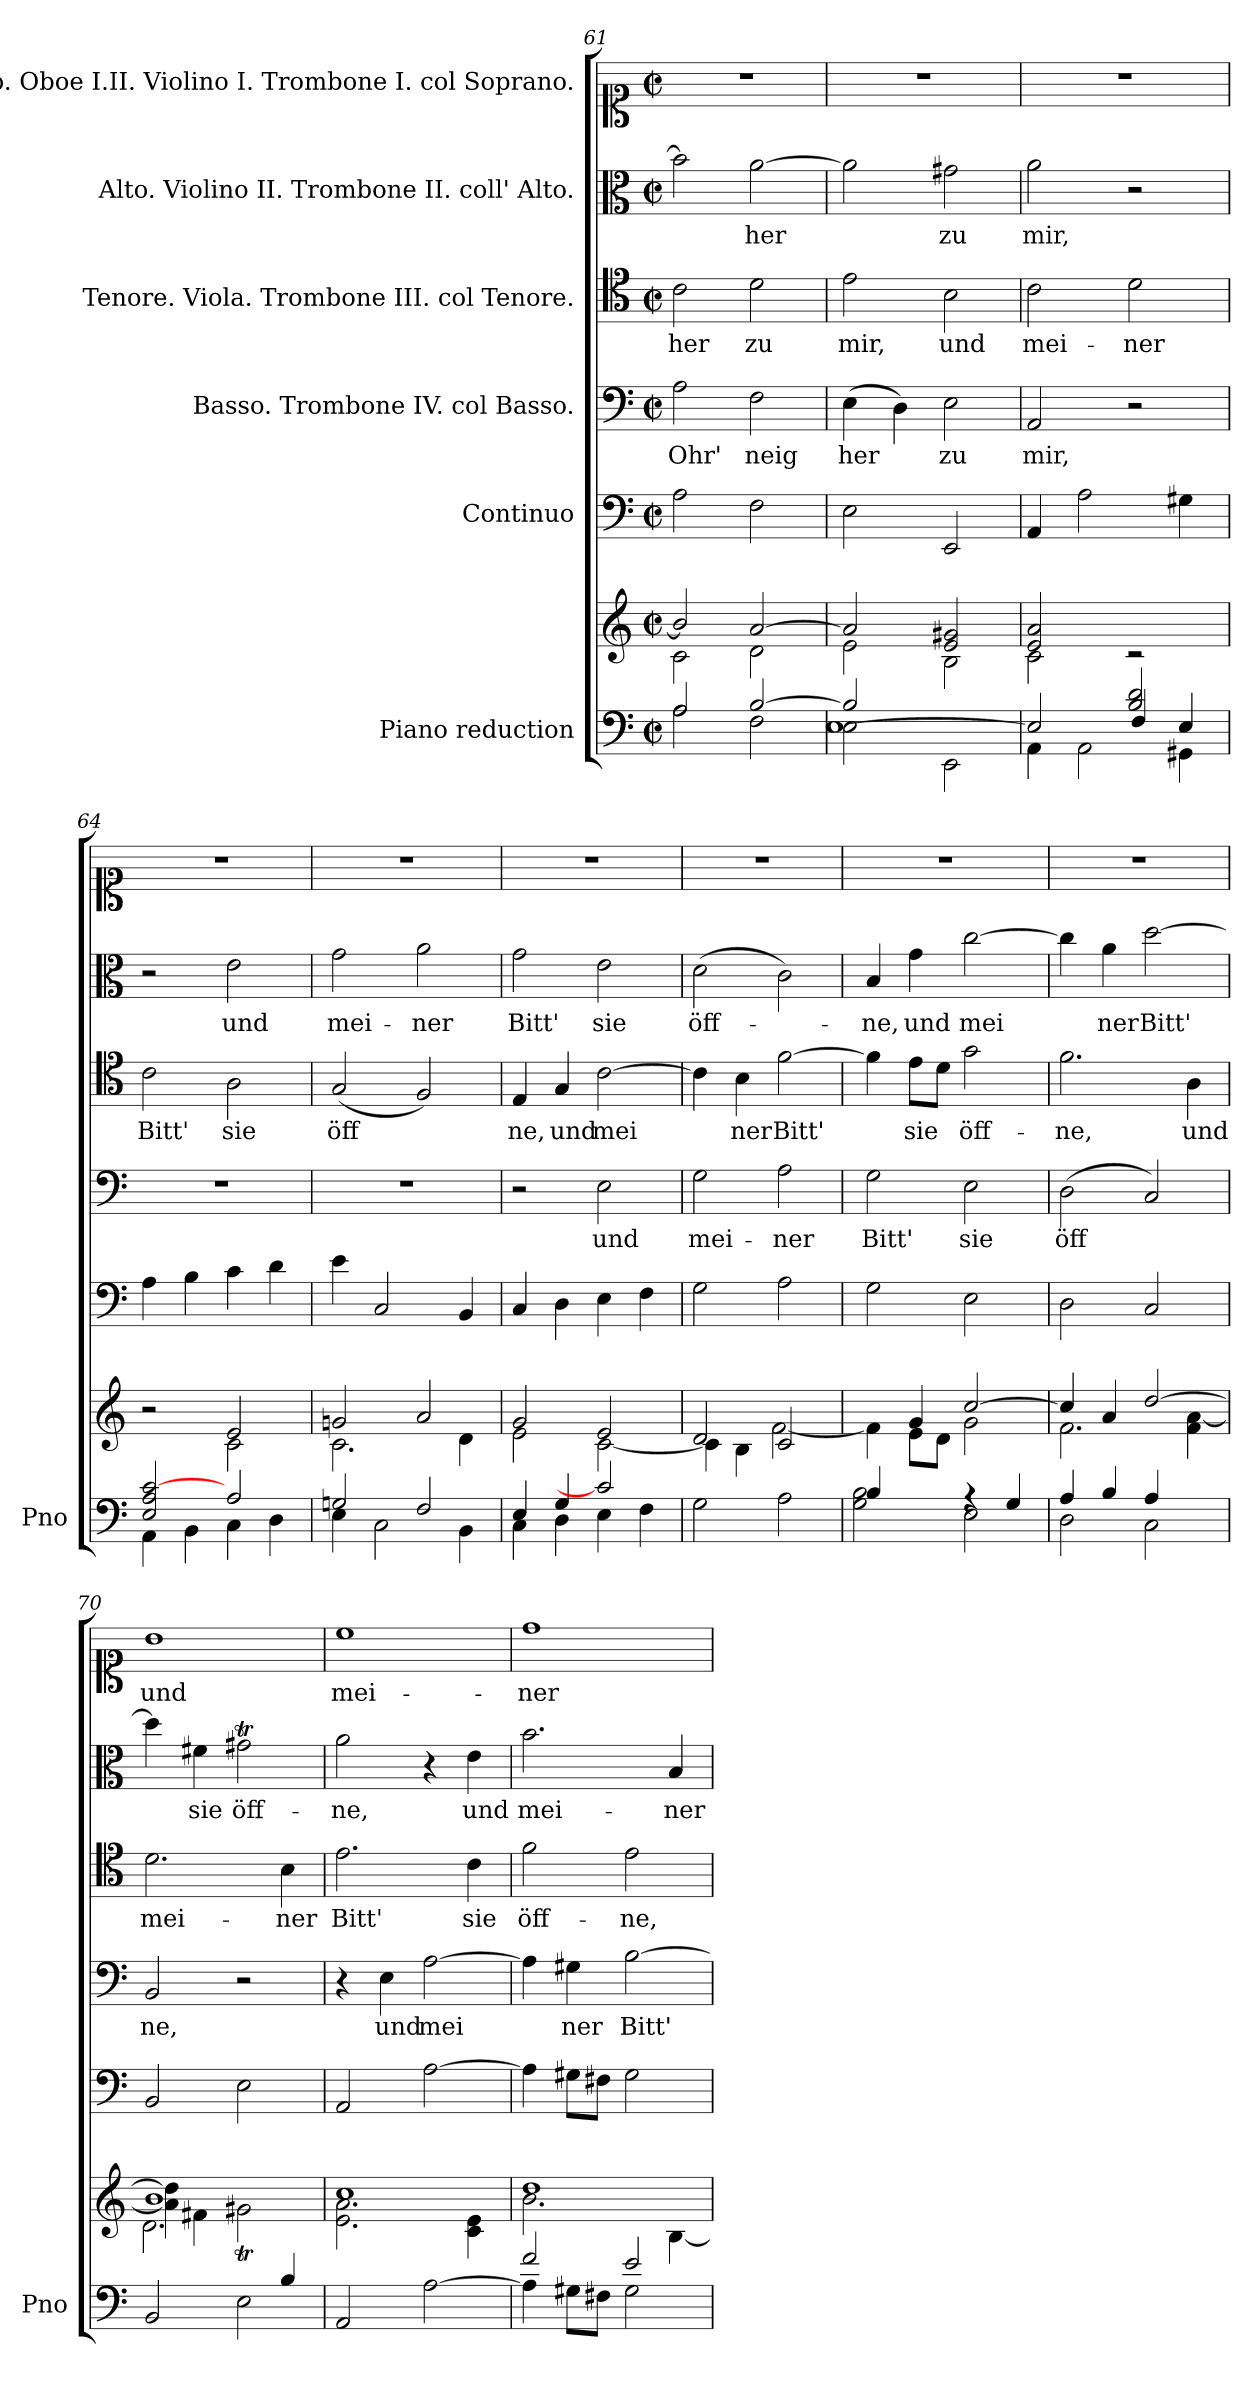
**kern	**kern	**kern	**kern	**text	**kern	**text	**kern	**text	**kern	**text
*part6	*part6	*part5	*part4	*part4	*part3	*part3	*part2	*part2	*part1	*part1
*staff7	*staff6	*staff5	*staff4	*staff4	*staff3	*staff3	*staff2	*staff2	*staff1	*staff1
*I"Piano reduction	*	*I"Continuo	*I"Basso. Trombone IV. col Basso.	*	*I"Tenore. Viola. Trombone III. col Tenore.	*	*I"Alto. Violino II. Trombone II. coll' Alto.	*	*I"Soprano. Oboe I.II. Violino I. Trombone I. col Soprano.	*
*I'Pno	*	*	*	*	*	*	*	*	*	*
*clefF4	*clefG2	*clefF4	*clefF4	*	*clefC4	*	*clefC3	*	*clefC1	*
*k[]	*k[]	*k[]	*k[]	*	*k[]	*	*k[]	*	*k[]	*
*M2/2	*M2/2	*M2/2	*M2/2	*	*M2/2	*	*M2/2	*	*M2/2	*
*met(c|)	*met(c|)	*met(c|)	*met(c|)	*	*met(c|)	*	*met(c|)	*	*met(c|)	*
=61	=61	=61	=61	=61	=61	=61	=61	=61	=61	=61
*^	*^	*	*	*	*	*	*	*	*	*
!	!	!	!	!	!	!LO:LY:b	!	!LO:LY:b	!	!	!	!
2A/	2A\	2b/]	2c\	2A\	2A\	Ohr'	2c\	her	2b\]	.	1r	.
!	!	!	!	!	!	!LO:LY:b	!	!LO:LY:b	!	!LO:LY:b	!	!
[2B/	2F\	[2a/	2d\	2F\	2F\	neig	2d\	zu	[2a\	her	.	.
!!LO:LB:g=z
=62	=62	=62	=62	=62	=62	=62	=62	=62	=62	=62	=62	=62
*	*^	*	*	*	*	*	*	*	*	*	*	*
!	!	!	!	!	!	!	!LO:LY:b	!	!LO:LY:b	!	!	!	!
2B/]	2E\	[1E	2a/]	2e\	2E\	(>4E\	her	2e\	mir,	2a\]	.	1r	.
.	.	.	.	.	.	4D\)	.	.	.	.	.	.	.
!	!	!	!	!	!	!	!LO:LY:b	!	!LO:LY:b	!	!LO:LY:b	!	!
2ryy	2EE\	.	2e/ 2g#X/	2B\	2EE/	2E\	zu	2B\	und	2g#X\	zu	.	.
=63	=63	=63	=63	=63	=63	=63	=63	=63	=63	=63	=63	=63	=63
!	!	!	!	!	!	!	!LO:LY:b	!	!LO:LY:b	!	!LO:LY:b	!	!
2ryy	2E/]	4AA\	2e/ 2a/	2c\	4AA/	2AA/	mir,	2c\	mei-	2a\	mir,	1r	.
.	.	2AA\	.	.	2A\	.	.	.	.	.	.	.	.
!	!	!	!	!	!	!	!	!	!LO:LY:b	!	!	!	!
2B/ 2d/	4F/	.	2rc	2ryy	.	2r	.	2d\	ner	2r	.	.	.
.	4E/	4GG#X\	.	.	4G#X\	.	.	.	.	.	.	.	.
=64	=64	=64	=64	=64	=64	=64	=64	=64	=64	=64	=64	=64	=64
!	!	!	!	!	!	!	!	!	!LO:LY:b	!	!	!	!
*	*v	*v	*	*	*	*	*	*	*	*	*	*	*
2E/ 2A/ [2c/	4AA\	2r	2ryy	4A\	1r	.	2c\	Bitt'	2r	.	1r	.
.	4BB\	.	.	4B\	.	.	.	.	.	.	.	.
!	!	!	!	!	!	!	!	!LO:LY:b	!	!LO:LY:b	!	!
2A/	4C\	2e/	2c\	4c\	.	.	2A\	sie	2e\	und	.	.
.	4D\	.	.	4d\	.	.	.	.	.	.	.	.
=65	=65	=65	=65	=65	=65	=65	=65	=65	=65	=65	=65	=65
!	!	!	!	!	!	!	!	!LO:LY:b	!	!LO:LY:b	!	!
2Gn/	4E\	2gn/	2.c\	4e\	1r	.	(<2G/	öff	2g\	mei-	1r	.
.	2C\	.	.	2C/	.	.	.	.	.	.	.	.
!	!	!	!	!	!	!	!	!	!	!LO:LY:b	!	!
2F/	.	2a/	.	.	.	.	2F/)	.	2a\	ner	.	.
.	4BB\	.	4d\	4BB/	.	.	.	.	.	.	.	.
=66	=66	=66	=66	=66	=66	=66	=66	=66	=66	=66	=66	=66
!	!	!	!	!	!	!	!	!LO:LY:b	!	!LO:LY:b	!	!
4E/	4C\	2g/	2e\	4C/	2r	.	4E/	ne,	2g\	Bitt'	1r	.
!	!	!	!	!	!	!	!	!LO:LY:b	!	!	!	!
4G/	4D\	.	.	4D\	.	.	4G/	und	.	.	.	.
!	!	!	!	!	!	!LO:LY:b	!	!LO:LY:b	!	!LO:LY:b	!	!
2c/]	4E\	2e/	[2c\	4E\	2E\	und	[2c\	mei	2e\	sie	.	.
.	4F\	.	.	4F\	.	.	.	.	.	.	.	.
=67	=67	=67	=67	=67	=67	=67	=67	=67	=67	=67	=67	=67
!	!	!	!	!	!	!LO:LY:b	!	!	!	!LO:LY:b	!	!
*v	*v	*	*	*	*	*	*	*	*	*	*	*
2G\	2d/	4c\]	2G\	2G\	mei-	4c\]	.	(>2d\	öff-	1r	.
!	!	!	!	!	!	!	!LO:LY:b	!	!	!	!
.	.	4B\	.	.	.	4B\	ner	.	.	.	.
!	!	!	!	!	!LO:LY:b	!	!LO:LY:b	!	!	!	!
2A\	2c/	[2f\	2A\	2A\	ner	[2f\	Bitt'	2c\)	.	.	.
=68	=68	=68	=68	=68	=68	=68	=68	=68	=68	=68	=68
*^	*	*	*	*	*	*	*	*	*	*	*
!	!	!	!	!	!	!LO:LY:b	!	!LO:LY:b	!	!LO:LY:b	!	!
4B/	2G\ 2B\	4ryy	4f\]	2G\	2G\	Bitt'	4f\]	_	4B/	ne,	1r	.
!	!	!	!	!	!	!	!	!LO:LY:b	!	!LO:LY:b	!	!
4ryy	.	4g/	8e\L	.	.	.	8e\L	sie	4g\	und	.	.
.	.	.	8d\J	.	.	.	8d\J	.	.	.	.	.
!	!	!	!	!	!	!LO:LY:b	!	!LO:LY:b	!	!LO:LY:b	!	!
4rA	2E\	[2cc/	2g\	2E\	2E\	sie	2g\	öff-	[2cc\	mei	.	.
4G/	.	.	.	.	.	.	.	.	.	.	.	.
=69	=69	=69	=69	=69	=69	=69	=69	=69	=69	=69	=69	=69
!	!	!	!	!	!	!LO:LY:b	!	!LO:LY:b	!	!	!	!
4A/	2D\	4cc/]	2.f\	2D\	(>2D\	öff	2.f\	ne,	4cc\]	.	1r	.
!	!	!	!	!	!	!	!	!	!	!LO:LY:b	!	!
4B/	.	4a/	.	.	.	.	.	.	4a\	ner	.	.
!	!	!	!	!	!	!	!	!	!	!LO:LY:b	!	!
4A/	2C\	[2dd/	.	2C/	2C/)	.	.	.	[2dd\	Bitt'	.	.
!	!	!	!	!	!	!	!	!LO:LY:b	!	!	!	!
4ryy	.	.	4f\ [4a\	.	.	.	4A\	und	.	.	.	.
=70	=70	=70	=70	=70	=70	=70	=70	=70	=70	=70	=70	=70
*	*	*	*^	*	*	*	*	*	*	*	*	*
!	!	!	!	!	!	!	!LO:LY:b	!	!LO:LY:b	!	!	!	!LO:LY:b
2.ryy	2BB/	1b	4a\] 4dd\]	2.d\	2BB/	2BB/	ne,	2.d\	mei-	4dd\]	.	1b	und
!	!	!	!	!	!	!	!	!	!	!	!LO:LY:b	!	!
.	.	.	4f#X\	.	.	.	.	.	.	4f#X\	sie	.	.
!	!	!	!	!	!	!	!	!	!	!	!LO:LY:b	!	!
.	2E\	.	2g#Xt\	.	2E\	2r	.	.	.	2g#Xt\	öff-	.	.
!	!	!	!	!	!	!	!	!	!LO:LY:b	!	!	!	!
4B/	.	.	.	4ryy	.	.	.	4B\	ner	.	.	.	.
*v	*v	*	*	*	*	*	*	*	*	*	*	*	*
!!LO:PB:g=z
=71	=71	=71	=71	=71	=71	=71	=71	=71	=71	=71	=71	=71
!	!	!	!	!	!	!	!	!LO:LY:b	!	!LO:LY:b	!	!LO:LY:b
*	*	*v	*v	*	*	*	*	*	*	*	*	*
2AA/	1cc	2.e\ 2.a\	2AA/	4r	.	2.e\	Bitt'	2a\	ne,	1cc	mei--
!	!	!	!	!	!LO:LY:b	!	!	!	!	!	!
.	.	.	.	4E\	und	.	.	.	.	.	.
!	!	!	!	!	!LO:LY:b	!	!	!	!	!	!
[2A\	.	.	[2A\	[2A\	mei	.	.	4r	.	.	.
!	!	!	!	!	!	!	!LO:LY:b	!	!LO:LY:b	!	!
.	.	4c\ 4e\	.	.	.	4c\	sie	4e\	und	.	.
=72	=72	=72	=72	=72	=72	=72	=72	=72	=72	=72	=72
*^	*	*	*	*	*	*	*	*	*	*	*
!	!	!	!	!	!	!	!	!LO:LY:b	!	!LO:LY:b	!	!LO:LY:b
2f/	4A\]	1dd	2.b\	4A\]	4A\]	.	2f\	öff-	2.b\	mei-	1dd	ner
!	!	!	!	!	!	!LO:LY:b	!	!	!	!	!	!
.	8G#X\L	.	.	8G#X\L	4G#X\	ner	.	.	.	.	.	.
.	8F#X\J	.	.	8F#X\J	.	.	.	.	.	.	.	.
!	!	!	!	!	!	!LO:LY:b	!	!LO:LY:b	!	!	!	!
2e/	2G#\	.	.	2G#\	[2B\	Bitt'	2e\	ne,	.	.	.	.
!	!	!	!	!	!	!	!	!	!	!LO:LY:b	!	!
.	.	.	[4B\	.	.	.	.	.	4B/	ner	.	.
*v	*v	*	*	*	*	*	*	*	*	*	*	*
*	*v	*v	*	*	*	*	*	*	*	*	*
=	=	=	=	=	=	=	=	=	=	=
*-	*-	*-	*-	*-	*-	*-	*-	*-	*-	*-
